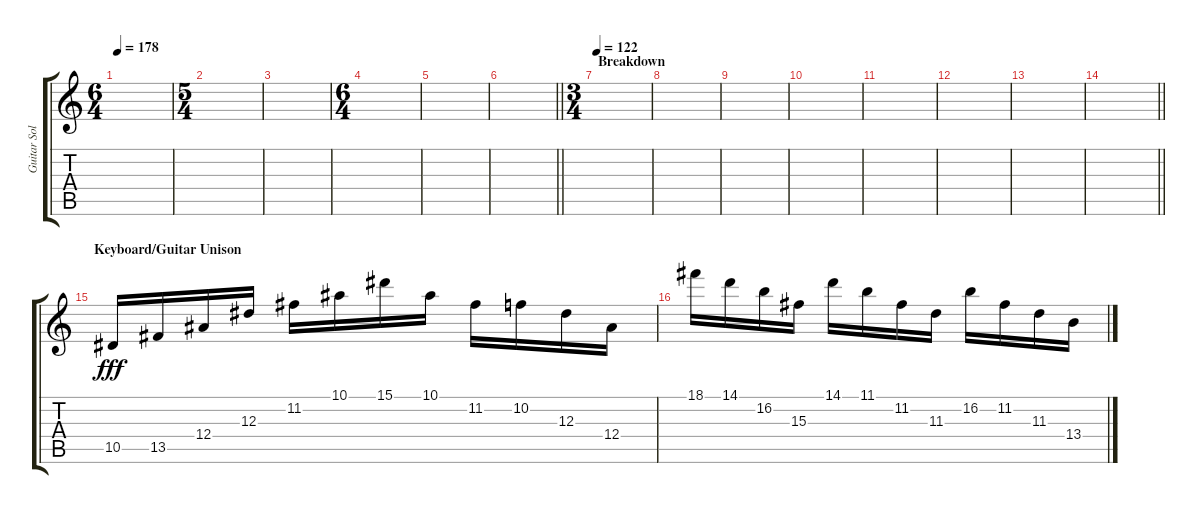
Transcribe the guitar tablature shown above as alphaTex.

\track ("Guitar Solo" "Guitar Sol") {instrument distortionguitar}
\staff {score tabs}
\tuning (C4 G3 Eb3 Bb2 F2 C2) {hide}
\ts (6 4)
\tempo 178
\clef g2
\ks c
|
\ts (5 4)
|
|
\ts (6 4)
|
|
\barLineRight lightlight
|
\ts (3 4)
\section ("" "Breakdown")
\tempo 122
|
|
|
|
|
|
|
\barLineRight lightlight
|
\section ("" "Keyboard/Guitar Unison")
10.5.16{dy fff balance 16} 13.5.16 12.4.16 12.3.16 11.2.16 10.1.16 15.1.16 10.1.16 11.2.16 10.2.16 12.3.16 12.4.16 |
18.1.16 14.1.16 16.2.16 15.3.16 14.1.16 11.1.16 11.2.16 11.3.16 16.2.16 11.2.16 11.3.16 13.4.16
